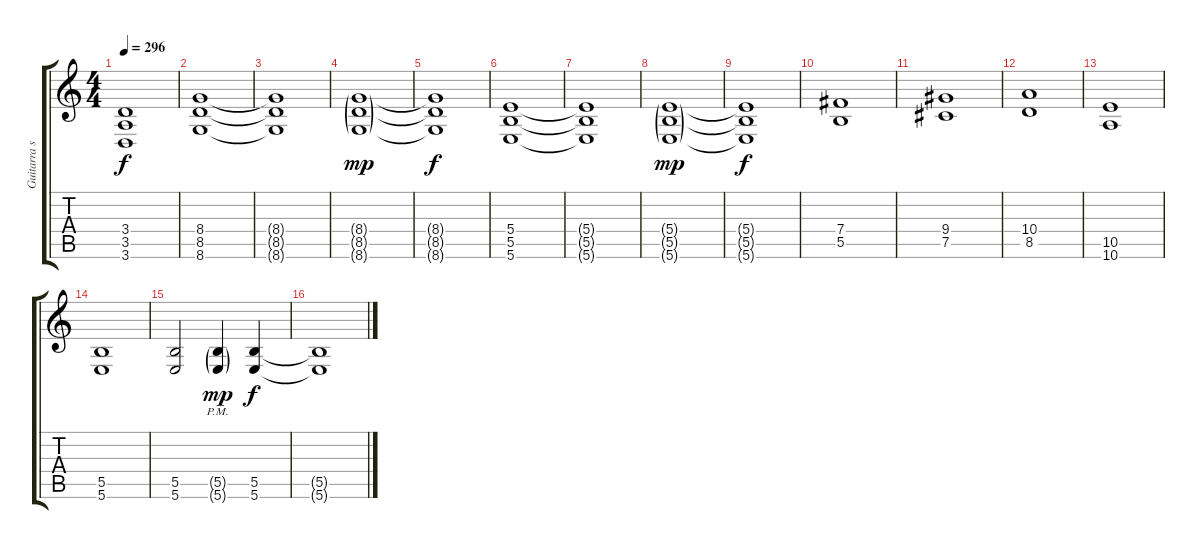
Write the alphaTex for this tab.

\track ("Guitarra solo" "Guitarra s") {instrument distortionguitar}
\staff {score tabs}
\tuning (Db4 Ab3 E3 B2 Gb2 B1) {hide}
\ts (4 4)
\tempo 296
\clef g2
\ks c
(3.4{t} 3.5{t} 3.6{t}).1{dy f} |
(8.4 8.5 8.6).1 |
(8.4{t} 8.5{t} 8.6{t}).1 |
(8.4{g} 8.5{g} 8.6{g}).1{dy mp} |
(8.4{t} 8.5{t} 8.6{t}).1{dy f} |
(5.4 5.5 5.6).1 |
(5.4{t} 5.5{t} 5.6{t}).1 |
(5.4{g} 5.5{g} 5.6{g}).1{dy mp} |
(5.4{t} 5.5{t} 5.6{t}).1{dy f} |
(7.4 5.5).1 |
(9.4 7.5).1 |
(10.4 8.5).1 |
(10.5 10.6).1 |
(5.5 5.6).1 |
(5.5 5.6).2 (5.5{g pm} 5.6{g pm}).4{dy mp} (5.5 5.6).4{dy f} |
(5.5{t} 5.6{t}).1
